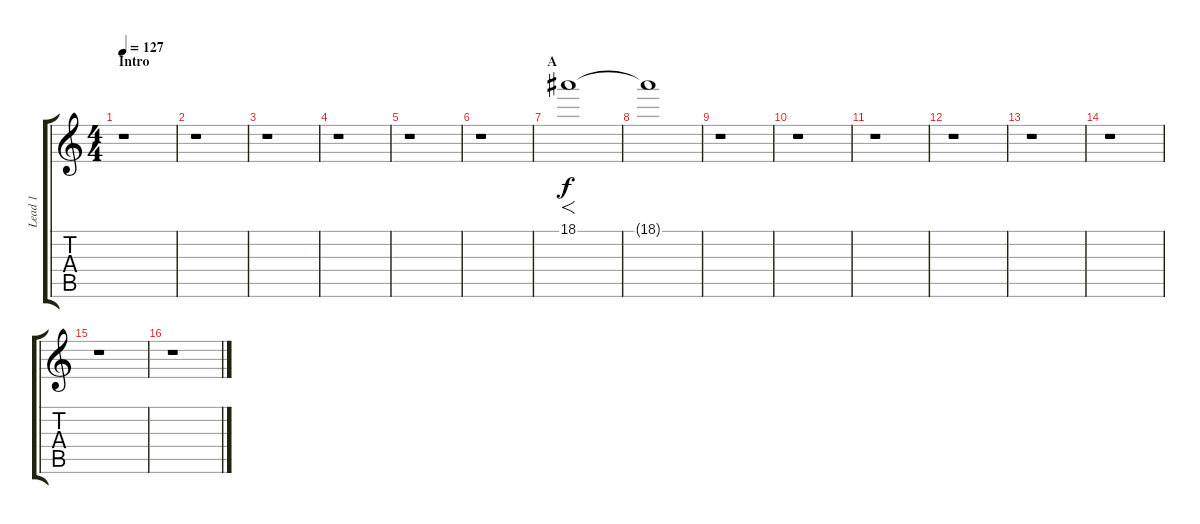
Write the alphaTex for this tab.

\track ("Lead 1" "Lead 1") {instrument distortionguitar}
\staff {score tabs}
\tuning (E4 B3 G3 D3 A2 E2) {hide}
\ts (4 4)
\section ("" "Intro")
\tempo 127
\clef g2
\ks c
r.1{dy f instrument distortionguitar} |
r.1 |
r.1 |
r.1 |
r.1 |
r.1 |
\section ("" "A")
18.1.1{f} |
18.1{t}.1{volume 0} |
r.1{volume 16} |
r.1 |
r.1 |
r.1 |
r.1 |
r.1 |
r.1 |
r.1{balance 2}
